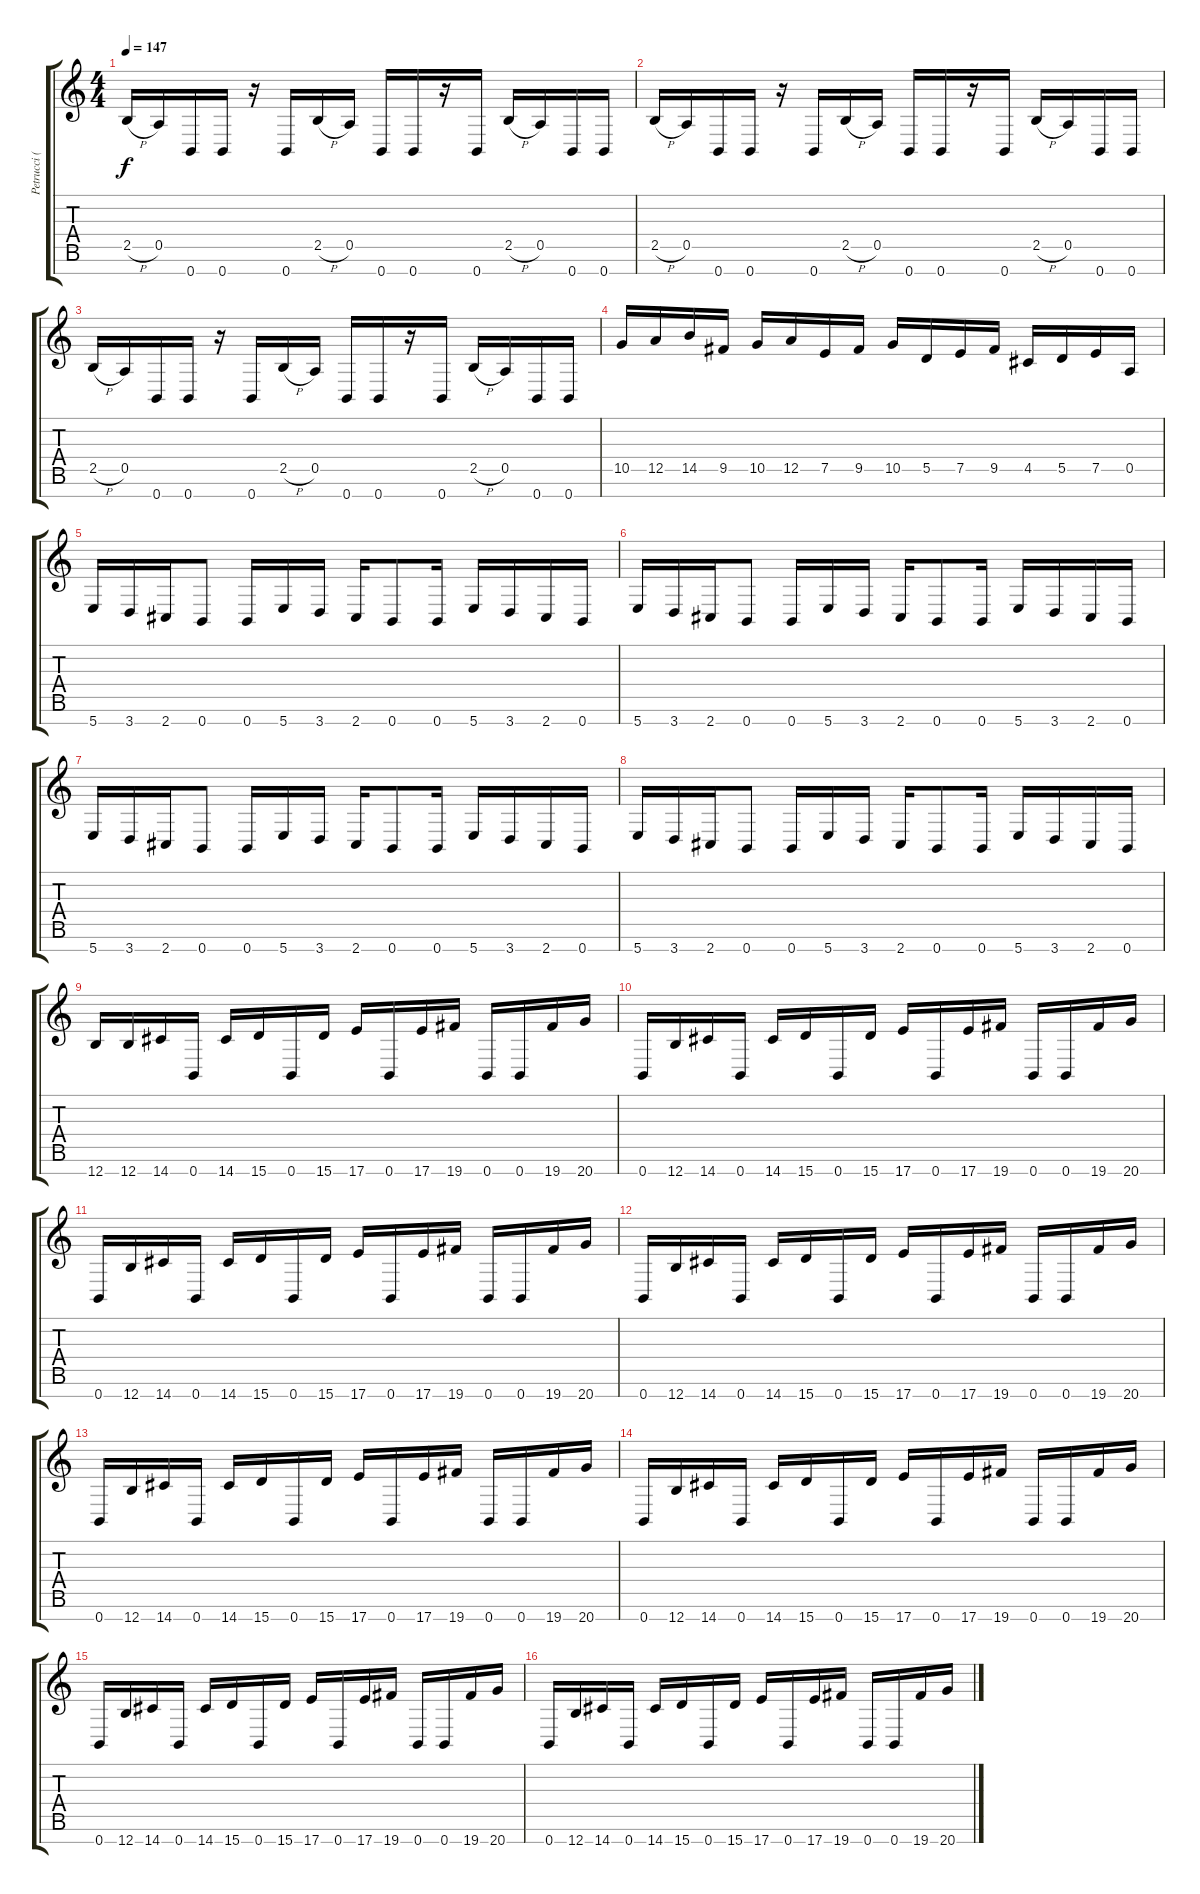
\track ("Petrucci (right)" "Petrucci (") {instrument distortionguitar}
\staff {score tabs}
\tuning (E4 B3 G3 D3 A2 E2 B1) {hide}
\ts (4 4)
\tempo 147
\clef g2
\ks c
2.5{h}.16{dy f} 0.5.16 0.7.16 0.7.16 r.16 0.7.16 2.5{h}.16 0.5.16 0.7.16 0.7.16 r.16 0.7.16 2.5{h}.16 0.5.16 0.7.16 0.7.16 |
2.5{h}.16 0.5.16 0.7.16 0.7.16 r.16 0.7.16 2.5{h}.16 0.5.16 0.7.16 0.7.16 r.16 0.7.16 2.5{h}.16 0.5.16 0.7.16 0.7.16 |
2.5{h}.16 0.5.16 0.7.16 0.7.16 r.16 0.7.16 2.5{h}.16 0.5.16 0.7.16 0.7.16 r.16 0.7.16 2.5{h}.16 0.5.16 0.7.16 0.7.16 |
10.5.16 12.5.16 14.5.16 9.5.16 10.5.16 12.5.16 7.5.16 9.5.16 10.5.16 5.5.16 7.5.16 9.5.16 4.5.16 5.5.16 7.5.16 0.5.16 |
5.7.16 3.7.16 2.7.16 0.7.8 0.7.16 5.7.16 3.7.16 2.7.16 0.7.8 0.7.16 5.7.16 3.7.16 2.7.16 0.7.16 |
5.7.16 3.7.16 2.7.16 0.7.8 0.7.16 5.7.16 3.7.16 2.7.16 0.7.8 0.7.16 5.7.16 3.7.16 2.7.16 0.7.16 |
5.7.16 3.7.16 2.7.16 0.7.8 0.7.16 5.7.16 3.7.16 2.7.16 0.7.8 0.7.16 5.7.16 3.7.16 2.7.16 0.7.16 |
5.7.16 3.7.16 2.7.16 0.7.8 0.7.16 5.7.16 3.7.16 2.7.16 0.7.8 0.7.16 5.7.16 3.7.16 2.7.16 0.7.16 |
12.7.16 12.7.16 14.7.16 0.7.16 14.7.16 15.7.16 0.7.16 15.7.16 17.7.16 0.7.16 17.7.16 19.7.16 0.7.16 0.7.16 19.7.16 20.7.16 |
0.7.16 12.7.16 14.7.16 0.7.16 14.7.16 15.7.16 0.7.16 15.7.16 17.7.16 0.7.16 17.7.16 19.7.16 0.7.16 0.7.16 19.7.16 20.7.16 |
0.7.16 12.7.16 14.7.16 0.7.16 14.7.16 15.7.16 0.7.16 15.7.16 17.7.16 0.7.16 17.7.16 19.7.16 0.7.16 0.7.16 19.7.16 20.7.16 |
0.7.16 12.7.16 14.7.16 0.7.16 14.7.16 15.7.16 0.7.16 15.7.16 17.7.16 0.7.16 17.7.16 19.7.16 0.7.16 0.7.16 19.7.16 20.7.16 |
0.7.16 12.7.16 14.7.16 0.7.16 14.7.16 15.7.16 0.7.16 15.7.16 17.7.16 0.7.16 17.7.16 19.7.16 0.7.16 0.7.16 19.7.16 20.7.16 |
0.7.16 12.7.16 14.7.16 0.7.16 14.7.16 15.7.16 0.7.16 15.7.16 17.7.16 0.7.16 17.7.16 19.7.16 0.7.16 0.7.16 19.7.16 20.7.16 |
0.7.16 12.7.16 14.7.16 0.7.16 14.7.16 15.7.16 0.7.16 15.7.16 17.7.16 0.7.16 17.7.16 19.7.16 0.7.16 0.7.16 19.7.16 20.7.16 |
0.7.16 12.7.16 14.7.16 0.7.16 14.7.16 15.7.16 0.7.16 15.7.16 17.7.16 0.7.16 17.7.16 19.7.16 0.7.16 0.7.16 19.7.16 20.7.16
